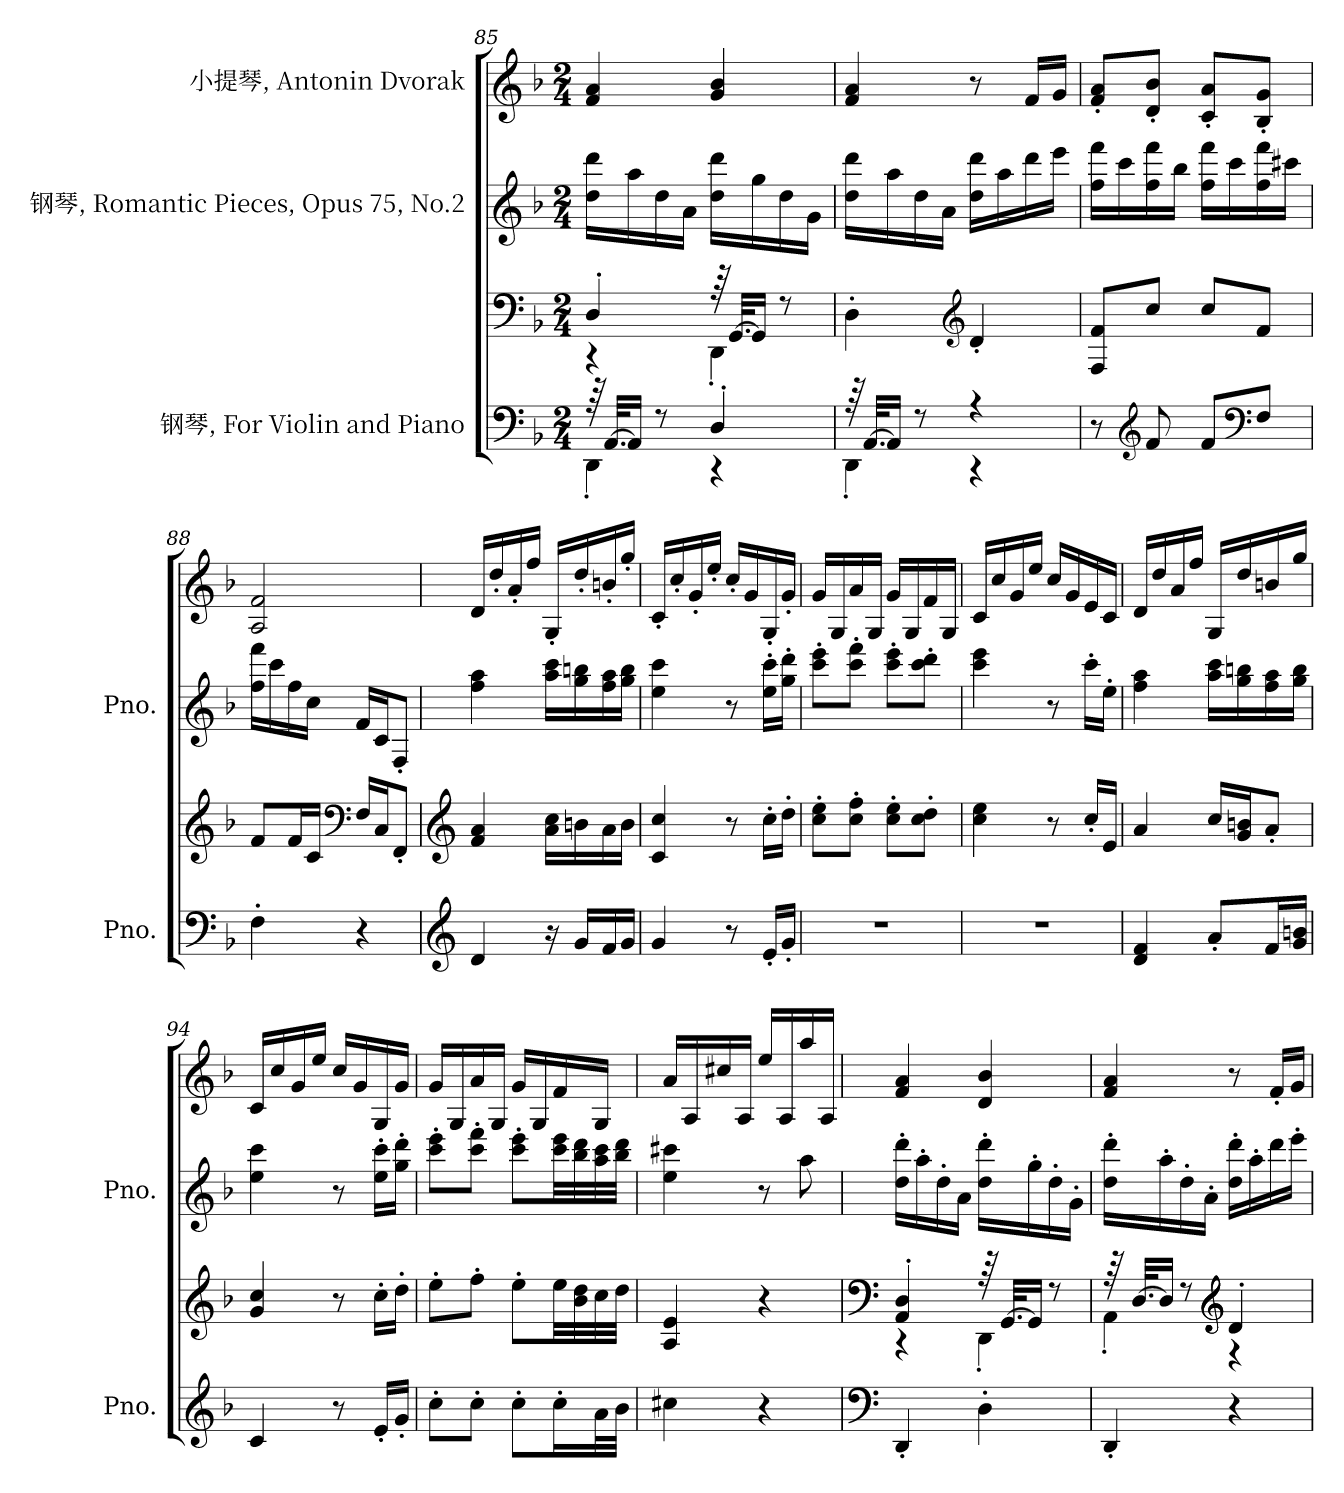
**kern	**kern	**kern	**kern
*part3	*part3	*part2	*part1
*staff4	*staff3	*staff2	*staff1
*I"钢琴, For Violin and Piano	*	*I"钢琴, Romantic Pieces, Opus 75, No.2	*I"小提琴, Antonin Dvorak
*I'Pno.	*	*I'Pno.	*
*clefF4	*clefF4	*clefG2	*clefG2
*k[b-]	*k[b-]	*k[b-]	*k[b-]
*M2/4	*M2/4	*M2/4	*M2/4
=85	=85	=85	=85
*^	*^	*	*
64r	4DD'\	4D'/	4r	16dd\ 16ddd\LL	4f/ 4a/
[32.AA/KLL	.	.	.	.	.
16AA/JJ]	.	.	.	16aa\	.
8r	.	.	.	16dd\	.
.	.	.	.	16a\JJ	.
4D'/	4r	64r	4DD'\	16dd\ 16ddd\LL	4g/ 4b-/
.	.	[32.GG/KLL	.	.	.
.	.	16GG/JJ]	.	16gg\	.
.	.	8r	.	16dd\	.
.	.	.	.	16g\JJ	.
*	*	*v	*v	*	*
!!LO:LB:g=z
=86	=86	=86	=86	=86
64r	4DD'\	4D'\	16dd\ 16ddd\LL	4f/ 4a/
[32.AA/KLL	.	.	.	.
16AA/JJ]	.	.	16aa\	.
8r	.	.	16dd\	.
.	.	.	16a\JJ	.
*	*	*clefG2	*	*
4r	4r	4d'/	16dd\ 16ddd\LL	8r
.	.	.	16aa\	.
.	.	.	16ddd\	16f/LL
.	.	.	16eee\JJ	16g/JJ
*v	*v	*	*	*
=87	=87	=87	=87
8r	8F/ 8f/L	16ff\ 16fff\LL	8f/' 8a/'L
.	.	16ccc\	.
*clefG2	*	*	*
8f/	8cc/J	16ff\ 16fff\	8d/' 8b-/'J
.	.	16bb-\JJ	.
8f/L	8cc/L	16ff\ 16fff\LL	8c/' 8a/'L
.	.	16ccc\	.
*clefF4	*	*	*
8F/J	8f/J	16ff\ 16fff\	8B-/' 8g/'J
.	.	16ccc#X\JJ	.
=88	=88	=88	=88
4F'\	8f/L	16ff\ 16fff\LL	2A/ 2f/
.	.	16ccc\	.
.	16f/L	16ff\	.
.	16c/JJ	16cc\JJ	.
*	*clefF4	*	*
4r	16F/LL	16f/LL	.
.	16C/J	16c/J	.
.	8FF'/J	8F'/J	.
!!LO:PB:g=z
=89	=89	=89	=89
*clefG2	*clefG2	*	*
4d/	4f/ 4a/	4ff\ 4aa\	16d/LL
.	.	.	16dd'/
.	.	.	16a'/
.	.	.	16ff/JJ
16r	16a\ 16cc\LL	16aa\ 16ccc\LL	16G'/LL
16g/LL	16bn\	16gg\ 16bbn\	16dd'/
16f/	16a\	16ff\ 16aa\	16bn'/
16g/JJ	16b\JJ	16gg\ 16bb\JJ	16gg'/JJ
=90	=90	=90	=90
4g/	4c/ 4cc/	4ee\ 4ccc\	16c'/LL
.	.	.	16cc'/
.	.	.	16g'/
.	.	.	16ee'/JJ
8r	8r	8r	16cc'/LL
.	.	.	16g/
16e'/LL	16cc'\LL	16ee\' 16ccc\'LL	16G'/
16g'/JJ	16dd'\JJ	16gg\' 16ddd\'JJ	16g'/JJ
=91	=91	=91	=91
2r	8cc\' 8ee\'L	8ccc\' 8eee\'L	16g/LL
.	.	.	16G/
.	8cc\' 8ff\'J	8ccc\' 8fff\'J	16a/
.	.	.	16G/JJ
.	8cc\' 8ee\'L	8ccc\' 8eee\'L	16g/LL
.	.	.	16G/
.	8cc\' 8dd\'J	8ccc\' 8ddd\'J	16f/
.	.	.	16G/JJ
=92	=92	=92	=92
2r	4cc\ 4ee\	4ccc\ 4eee\	16c/LL
.	.	.	16cc/
.	.	.	16g/
.	.	.	16ee/JJ
.	8r	8r	16cc/LL
.	.	.	16g/
.	16cc'/LL	16ccc'\LL	16e/
.	16e/JJ	16ee'\JJ	16c/JJ
!!LO:LB:g=z
=93	=93	=93	=93
4d/ 4f/	4a/	4ff\ 4aa\	16d/LL
.	.	.	16dd/
.	.	.	16a/
.	.	.	16ff/JJ
8a'/L	16cc/LL	16aa\ 16ccc\LL	16G/LL
.	16g/ 16bn/J	16gg\ 16bbn\	16dd/
16f/L	8a'/J	16ff\ 16aa\	16bn/
16g/ 16bn/JJ	.	16gg\ 16bb\JJ	16gg/JJ
=94	=94	=94	=94
4c/	4g/ 4cc/	4ee\ 4ccc\	16c/LL
.	.	.	16cc/
.	.	.	16g/
.	.	.	16ee/JJ
8r	8r	8r	16cc/LL
.	.	.	16g/
16e'/LL	16cc'\LL	16ee\' 16ccc\'LL	16G/
16g'/JJ	16dd'\JJ	16gg\' 16ddd\'JJ	16g/JJ
=95	=95	=95	=95
8cc'\L	8ee'\L	8ccc\' 8eee\'L	16g/LL
.	.	.	16G/
8cc'\J	8ff'\J	8ccc\' 8fff\'J	16a/
.	.	.	16G/JJ
8cc'\L	8ee'\L	8ccc\' 8eee\'L	16g/LL
.	.	.	16G/
16cc'\L	32ee\LL	32ccc\ 32eee\LL	16f/
.	32b-\ 32dd\	32bb-\ 32ddd\	.
32a\L	32cc\	32aa\ 32ccc\	16G/JJ
32b-\JJJ	32dd\JJJ	32bb-\ 32ddd\JJJ	.
=96	=96	=96	=96
4cc#X\	4A/ 4e/	4ee\ 4ccc#X\	16a/LL
.	.	.	16A/
.	.	.	16cc#X/
.	.	.	16A/JJ
4r	4r	8r	16ee/LL
.	.	.	16A/
.	.	8aa\	16aa/
.	.	.	16A/JJ
!!LO:LB:g=z
=97	=97	=97	=97
*clefF4	*clefF4	*	*
*	*^	*	*
4DD'/	4AA/' 4D/'	4r	16dd\' 16ddd\'LL	4f/ 4a/
.	.	.	16aa'\	.
.	.	.	16dd'\	.
.	.	.	16a\JJ	.
4D'\	64r	4DD'\	16dd\' 16ddd\'LL	4d/ 4b-/
.	[32.GG/KLL	.	.	.
.	16GG/JJ]	.	16gg'\	.
.	8r	.	16dd'\	.
.	.	.	16g'\JJ	.
=98	=98	=98	=98	=98
4DD'/	64r	4AA'\	16dd\' 16ddd\'LL	4f/ 4a/
.	[32.D/KLL	.	.	.
.	16D/JJ]	.	16aa'\	.
.	8r	.	16dd'\	.
.	.	.	16a'\JJ	.
*	*clefG2	*	*	*
4r	4d'/	4r	16dd\' 16ddd\'LL	8r
.	.	.	16aa'\	.
.	.	.	16ddd\	16f'/LL
.	.	.	16eee'\JJ	16g/JJ
*	*v	*v	*	*
=	=	=	=
*-	*-	*-	*-
